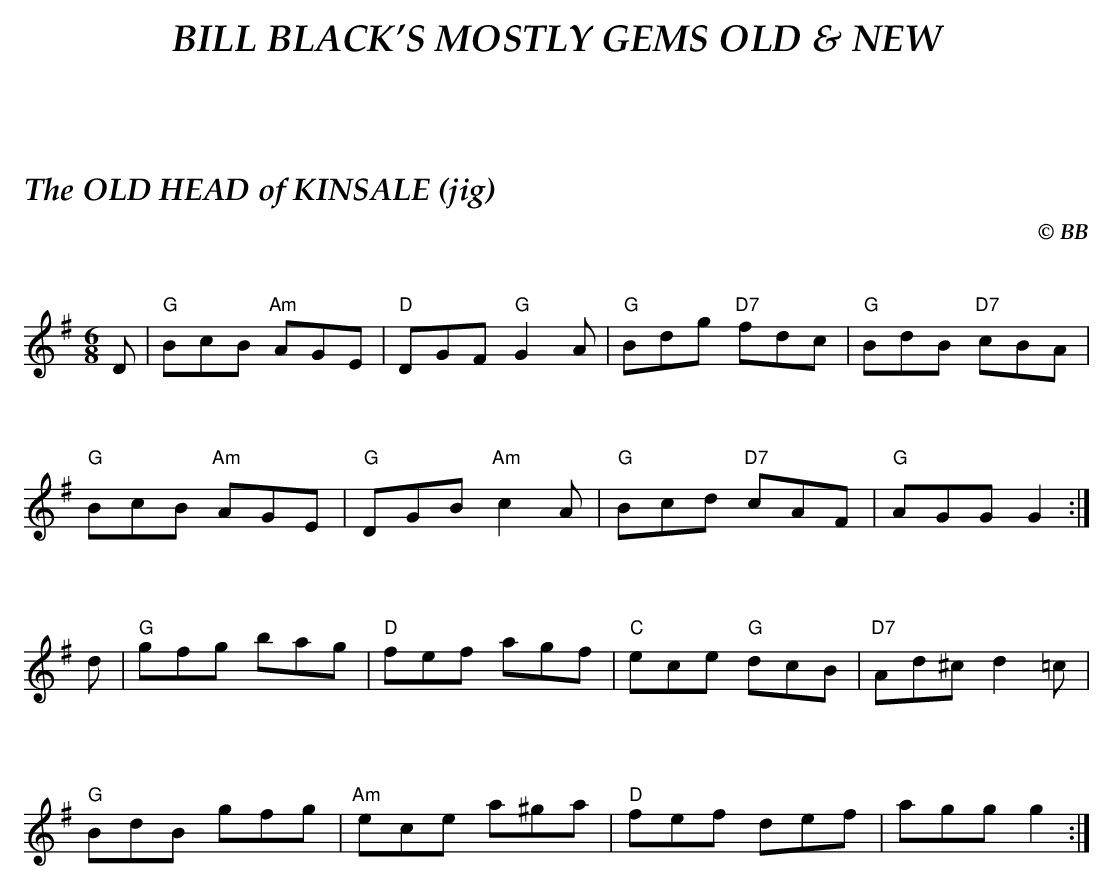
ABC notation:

X:1
T:OLD HEAD of KINSALE (jig), The
C:© BB
M:6/8
Q:1/4=160
K:G
D|"G" BcB "Am" AGE|"D"DGF "G"G2A|"G"Bdg "D7"fdc|"G"BdB "D7"cBA|
"G"BcB "Am"AGE|"G" DGB "Am" c2A|"G" Bcd "D7" cAF|"G"AGG G2 :|
d|"G" gfg bag|"D"fef agf|"C"ece "G" dcB|"D7"Ad^c  d2=c|
"G" BdB gfg|"Am"ece a^ga|"D"fef def|agg g2 :|
